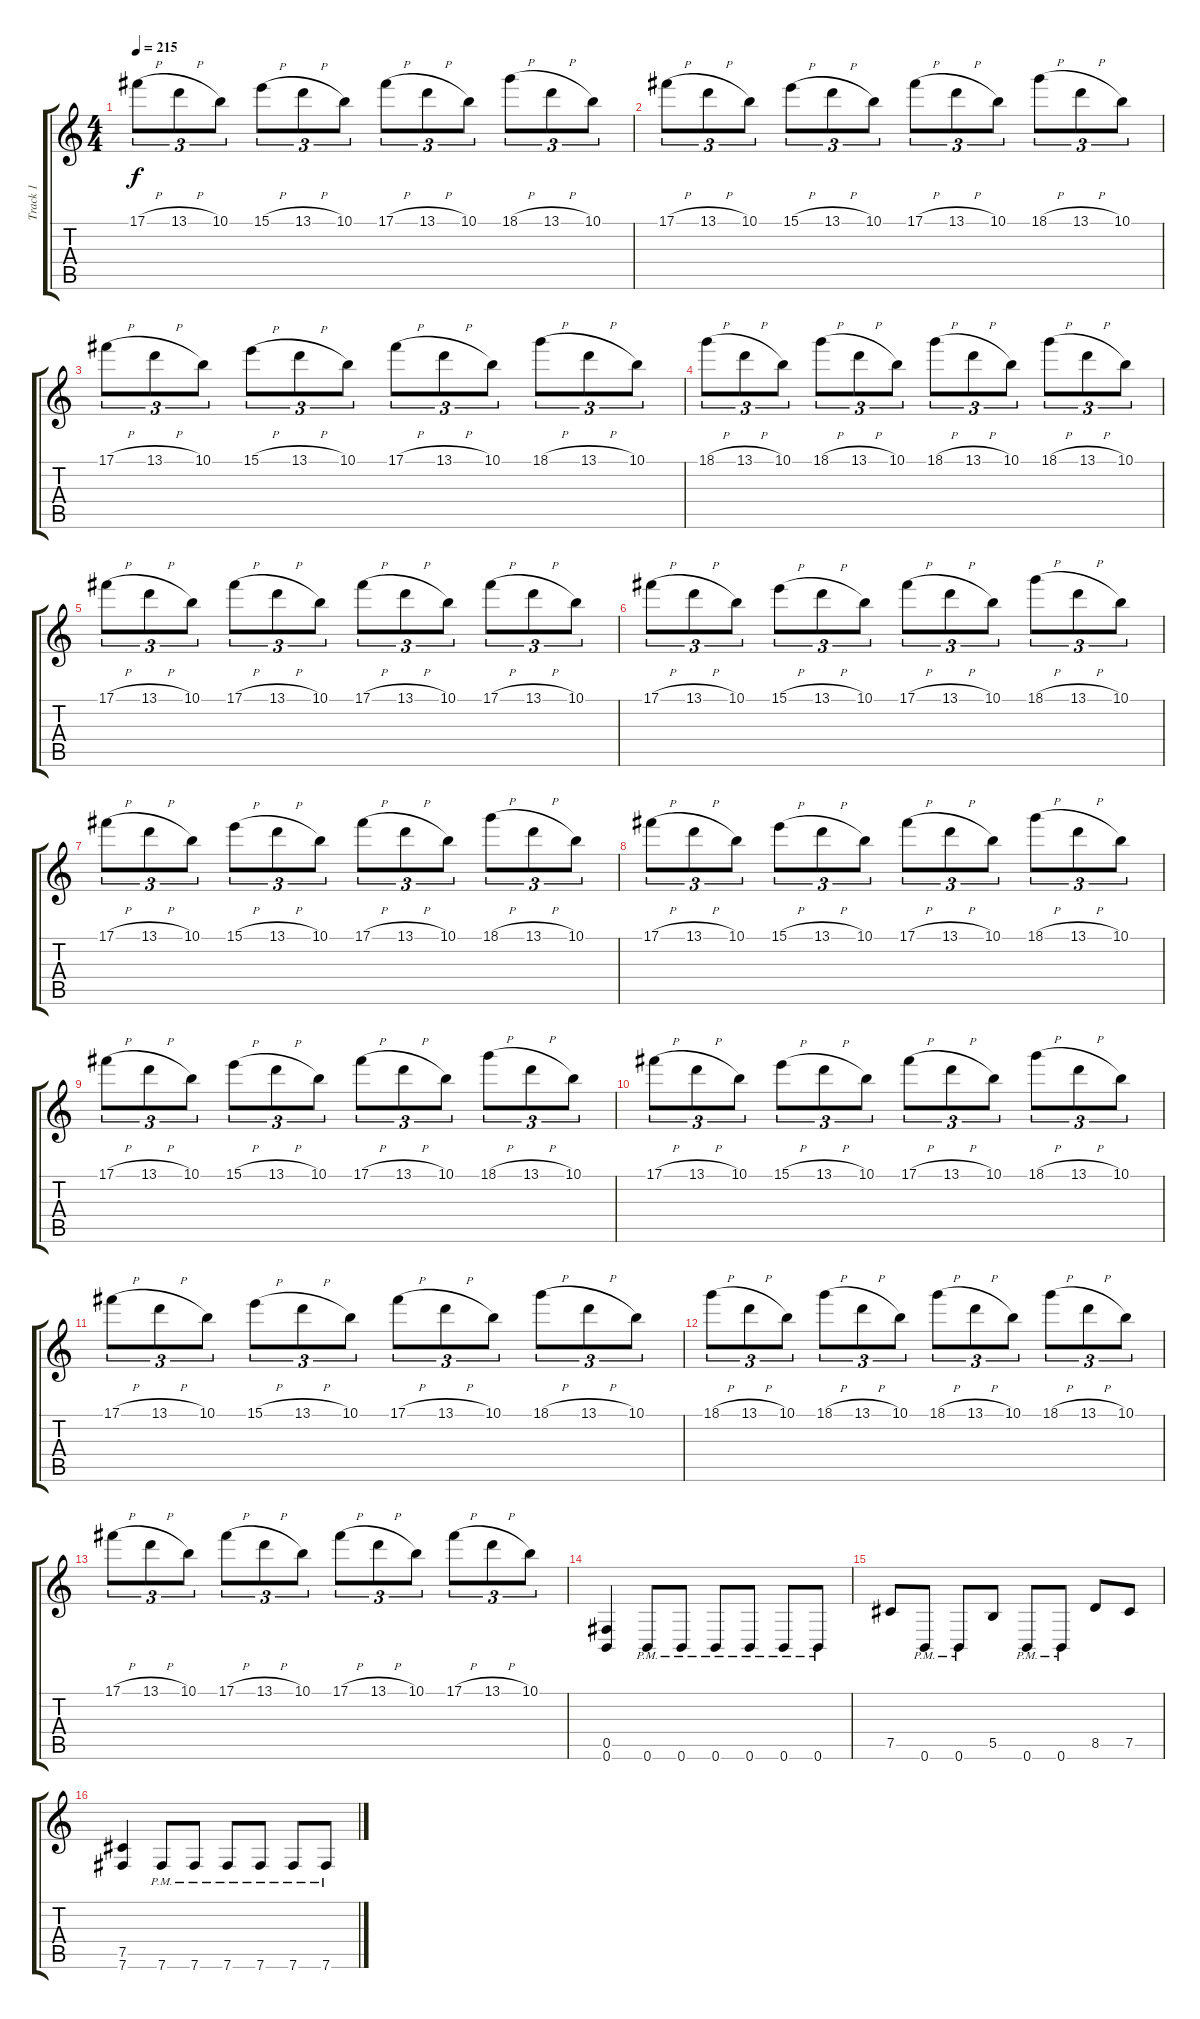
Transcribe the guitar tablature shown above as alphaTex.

\track ("Track 1" "Track 1") {instrument overdrivenguitar}
\staff {score tabs}
\tuning (Db4 Ab3 E3 B2 Gb2 B1) {hide}
\ts (4 4)
\tempo 215
\clef g2
\ks c
17.1{h}.8{tu (3 2) dy f} 13.1{h}.8{tu (3 2)} 10.1.8{tu (3 2)} 15.1{h}.8{tu (3 2)} 13.1{h}.8{tu (3 2)} 10.1.8{tu (3 2)} 17.1{h}.8{tu (3 2)} 13.1{h}.8{tu (3 2)} 10.1.8{tu (3 2)} 18.1{h}.8{tu (3 2)} 13.1{h}.8{tu (3 2)} 10.1.8{tu (3 2)} |
17.1{h}.8{tu (3 2)} 13.1{h}.8{tu (3 2)} 10.1.8{tu (3 2)} 15.1{h}.8{tu (3 2)} 13.1{h}.8{tu (3 2)} 10.1.8{tu (3 2)} 17.1{h}.8{tu (3 2)} 13.1{h}.8{tu (3 2)} 10.1.8{tu (3 2)} 18.1{h}.8{tu (3 2)} 13.1{h}.8{tu (3 2)} 10.1.8{tu (3 2)} |
17.1{h}.8{tu (3 2)} 13.1{h}.8{tu (3 2)} 10.1.8{tu (3 2)} 15.1{h}.8{tu (3 2)} 13.1{h}.8{tu (3 2)} 10.1.8{tu (3 2)} 17.1{h}.8{tu (3 2)} 13.1{h}.8{tu (3 2)} 10.1.8{tu (3 2)} 18.1{h}.8{tu (3 2)} 13.1{h}.8{tu (3 2)} 10.1.8{tu (3 2)} |
18.1{h}.8{tu (3 2)} 13.1{h}.8{tu (3 2)} 10.1.8{tu (3 2)} 18.1{h}.8{tu (3 2)} 13.1{h}.8{tu (3 2)} 10.1.8{tu (3 2)} 18.1{h}.8{tu (3 2)} 13.1{h}.8{tu (3 2)} 10.1.8{tu (3 2)} 18.1{h}.8{tu (3 2)} 13.1{h}.8{tu (3 2)} 10.1.8{tu (3 2)} |
17.1{h}.8{tu (3 2)} 13.1{h}.8{tu (3 2)} 10.1.8{tu (3 2)} 17.1{h}.8{tu (3 2)} 13.1{h}.8{tu (3 2)} 10.1.8{tu (3 2)} 17.1{h}.8{tu (3 2)} 13.1{h}.8{tu (3 2)} 10.1.8{tu (3 2)} 17.1{h}.8{tu (3 2)} 13.1{h}.8{tu (3 2)} 10.1.8{tu (3 2)} |
17.1{h}.8{tu (3 2)} 13.1{h}.8{tu (3 2)} 10.1.8{tu (3 2)} 15.1{h}.8{tu (3 2)} 13.1{h}.8{tu (3 2)} 10.1.8{tu (3 2)} 17.1{h}.8{tu (3 2)} 13.1{h}.8{tu (3 2)} 10.1.8{tu (3 2)} 18.1{h}.8{tu (3 2)} 13.1{h}.8{tu (3 2)} 10.1.8{tu (3 2)} |
17.1{h}.8{tu (3 2)} 13.1{h}.8{tu (3 2)} 10.1.8{tu (3 2)} 15.1{h}.8{tu (3 2)} 13.1{h}.8{tu (3 2)} 10.1.8{tu (3 2)} 17.1{h}.8{tu (3 2)} 13.1{h}.8{tu (3 2)} 10.1.8{tu (3 2)} 18.1{h}.8{tu (3 2)} 13.1{h}.8{tu (3 2)} 10.1.8{tu (3 2)} |
17.1{h}.8{tu (3 2)} 13.1{h}.8{tu (3 2)} 10.1.8{tu (3 2)} 15.1{h}.8{tu (3 2)} 13.1{h}.8{tu (3 2)} 10.1.8{tu (3 2)} 17.1{h}.8{tu (3 2)} 13.1{h}.8{tu (3 2)} 10.1.8{tu (3 2)} 18.1{h}.8{tu (3 2)} 13.1{h}.8{tu (3 2)} 10.1.8{tu (3 2)} |
17.1{h}.8{tu (3 2)} 13.1{h}.8{tu (3 2)} 10.1.8{tu (3 2)} 15.1{h}.8{tu (3 2)} 13.1{h}.8{tu (3 2)} 10.1.8{tu (3 2)} 17.1{h}.8{tu (3 2)} 13.1{h}.8{tu (3 2)} 10.1.8{tu (3 2)} 18.1{h}.8{tu (3 2)} 13.1{h}.8{tu (3 2)} 10.1.8{tu (3 2)} |
17.1{h}.8{tu (3 2)} 13.1{h}.8{tu (3 2)} 10.1.8{tu (3 2)} 15.1{h}.8{tu (3 2)} 13.1{h}.8{tu (3 2)} 10.1.8{tu (3 2)} 17.1{h}.8{tu (3 2)} 13.1{h}.8{tu (3 2)} 10.1.8{tu (3 2)} 18.1{h}.8{tu (3 2)} 13.1{h}.8{tu (3 2)} 10.1.8{tu (3 2)} |
17.1{h}.8{tu (3 2)} 13.1{h}.8{tu (3 2)} 10.1.8{tu (3 2)} 15.1{h}.8{tu (3 2)} 13.1{h}.8{tu (3 2)} 10.1.8{tu (3 2)} 17.1{h}.8{tu (3 2)} 13.1{h}.8{tu (3 2)} 10.1.8{tu (3 2)} 18.1{h}.8{tu (3 2)} 13.1{h}.8{tu (3 2)} 10.1.8{tu (3 2)} |
18.1{h}.8{tu (3 2)} 13.1{h}.8{tu (3 2)} 10.1.8{tu (3 2)} 18.1{h}.8{tu (3 2)} 13.1{h}.8{tu (3 2)} 10.1.8{tu (3 2)} 18.1{h}.8{tu (3 2)} 13.1{h}.8{tu (3 2)} 10.1.8{tu (3 2)} 18.1{h}.8{tu (3 2)} 13.1{h}.8{tu (3 2)} 10.1.8{tu (3 2)} |
17.1{h}.8{tu (3 2)} 13.1{h}.8{tu (3 2)} 10.1.8{tu (3 2)} 17.1{h}.8{tu (3 2)} 13.1{h}.8{tu (3 2)} 10.1.8{tu (3 2)} 17.1{h}.8{tu (3 2)} 13.1{h}.8{tu (3 2)} 10.1.8{tu (3 2)} 17.1{h}.8{tu (3 2)} 13.1{h}.8{tu (3 2)} 10.1.8{tu (3 2)} |
(0.5 0.6).4 0.6{pm}.8 0.6{pm}.8 0.6{pm}.8 0.6{pm}.8 0.6{pm}.8 0.6{pm}.8 |
7.5.8 0.6{pm}.8 0.6{pm}.8 5.5.8 0.6{pm}.8 0.6{pm}.8 8.5.8 7.5.8 |
(7.5 7.6).4 7.6{pm}.8 7.6{pm}.8 7.6{pm}.8 7.6{pm}.8 7.6{pm}.8 7.6{pm}.8
